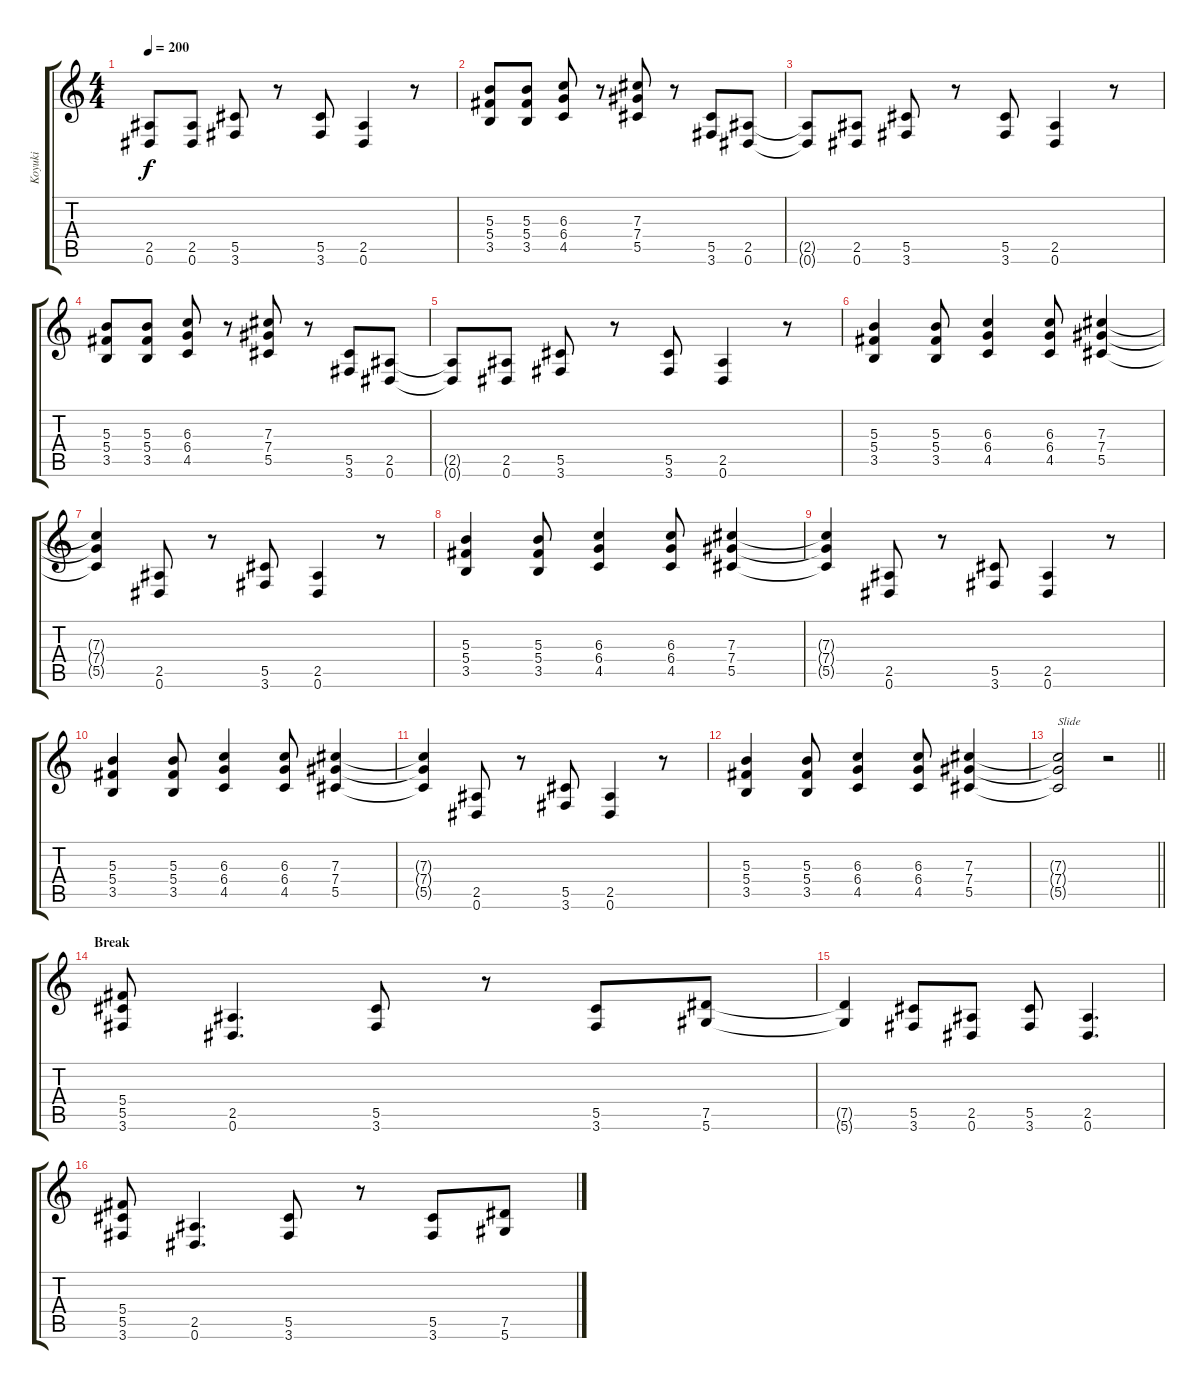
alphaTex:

\track ("Koyuki" "Koyuki") {instrument overdrivenguitar}
\staff {score tabs}
\tuning (Eb4 Bb3 Gb3 Db3 Ab2 Eb2) {hide}
\ts (4 4)
\tempo 200
\clef g2
\ks c
(2.5{t} 0.6{t}).8{dy f} (2.5 0.6).8 (5.5 3.6).8 r.8 (5.5 3.6).8 (2.5 0.6).4 r.8 |
(5.3 5.4 3.5).8 (5.3 5.4 3.5).8 (6.3 6.4 4.5).8 r.8 (7.3 7.4 5.5).8 r.8 (5.5 3.6).8 (2.5 0.6).8 |
(2.5{t} 0.6{t}).8 (2.5 0.6).8 (5.5 3.6).8 r.8 (5.5 3.6).8 (2.5 0.6).4 r.8 |
(5.3 5.4 3.5).8 (5.3 5.4 3.5).8 (6.3 6.4 4.5).8 r.8 (7.3 7.4 5.5).8 r.8 (5.5 3.6).8 (2.5 0.6).8 |
(2.5{t} 0.6{t}).8 (2.5 0.6).8 (5.5 3.6).8 r.8 (5.5 3.6).8 (2.5 0.6).4 r.8 |
(5.3 5.4 3.5).4 (5.3 5.4 3.5).8 (6.3 6.4 4.5).4 (6.3 6.4 4.5).8 (7.3 7.4 5.5).4 |
(7.3{t} 7.4{t} 5.5{t}).4 (2.5 0.6).8 r.8 (5.5 3.6).8 (2.5 0.6).4 r.8 |
(5.3 5.4 3.5).4 (5.3 5.4 3.5).8 (6.3 6.4 4.5).4 (6.3 6.4 4.5).8 (7.3 7.4 5.5).4 |
(7.3{t} 7.4{t} 5.5{t}).4 (2.5 0.6).8 r.8 (5.5 3.6).8 (2.5 0.6).4 r.8 |
(5.3 5.4 3.5).4 (5.3 5.4 3.5).8 (6.3 6.4 4.5).4 (6.3 6.4 4.5).8 (7.3 7.4 5.5).4 |
(7.3{t} 7.4{t} 5.5{t}).4 (2.5 0.6).8 r.8 (5.5 3.6).8 (2.5 0.6).4 r.8 |
(5.3 5.4 3.5).4 (5.3 5.4 3.5).8 (6.3 6.4 4.5).4 (6.3 6.4 4.5).8 (7.3 7.4 5.5).4 |
\barLineRight lightlight
(7.3{t} 7.4{t} 5.5{t}).2{txt "Slide"} r.2 |
\section ("" "Break")
(5.4 5.5 3.6).8 (2.5 0.6).4{d} (5.5 3.6).8 r.8 (5.5 3.6).8 (7.5 5.6).8 |
(7.5{t} 5.6{t}).4 (5.5 3.6).8 (2.5 0.6).8 (5.5 3.6).8 (2.5 0.6).4{d} |
(5.4 5.5 3.6).8 (2.5 0.6).4{d} (5.5 3.6).8 r.8 (5.5 3.6).8 (7.5 5.6).8
